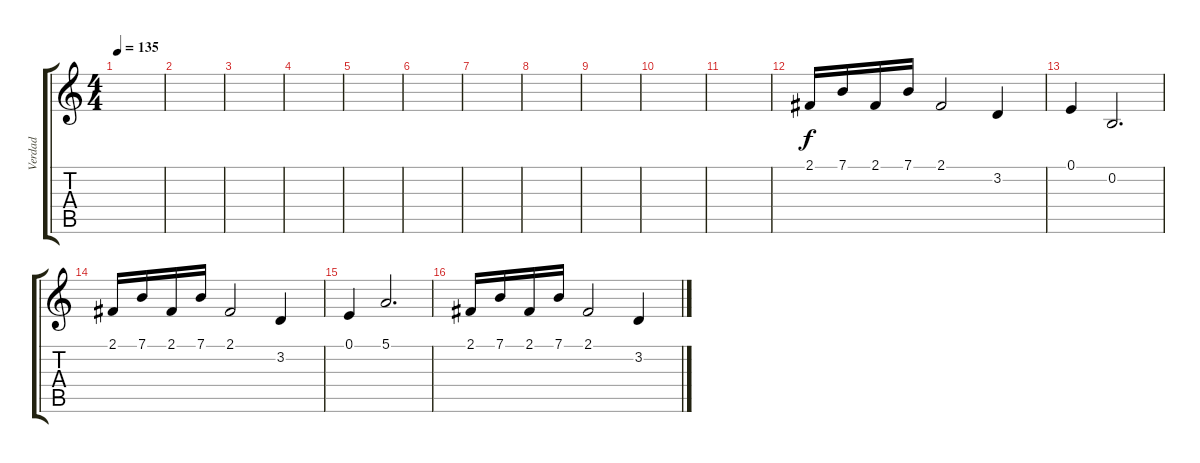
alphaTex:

\track ("Verdad" "Verdad") {instrument lead1square}
\staff {score tabs}
\tuning (E4 B3 G3 D3 A2 E2) {hide}
\ts (4 4)
\tempo 135
\clef g2
\ks c
|
|
|
|
|
|
|
|
|
|
|
2.1.16{volume 14 instrument panflute} 7.1.16 2.1.16 7.1.16 2.1.2 3.2.4 |
0.1.4 0.2.2{d} |
2.1.16{volume 14 instrument panflute} 7.1.16 2.1.16 7.1.16 2.1.2 3.2.4 |
0.1.4 5.1.2{d} |
2.1.16{volume 14 instrument panflute} 7.1.16 2.1.16 7.1.16 2.1.2 3.2.4
